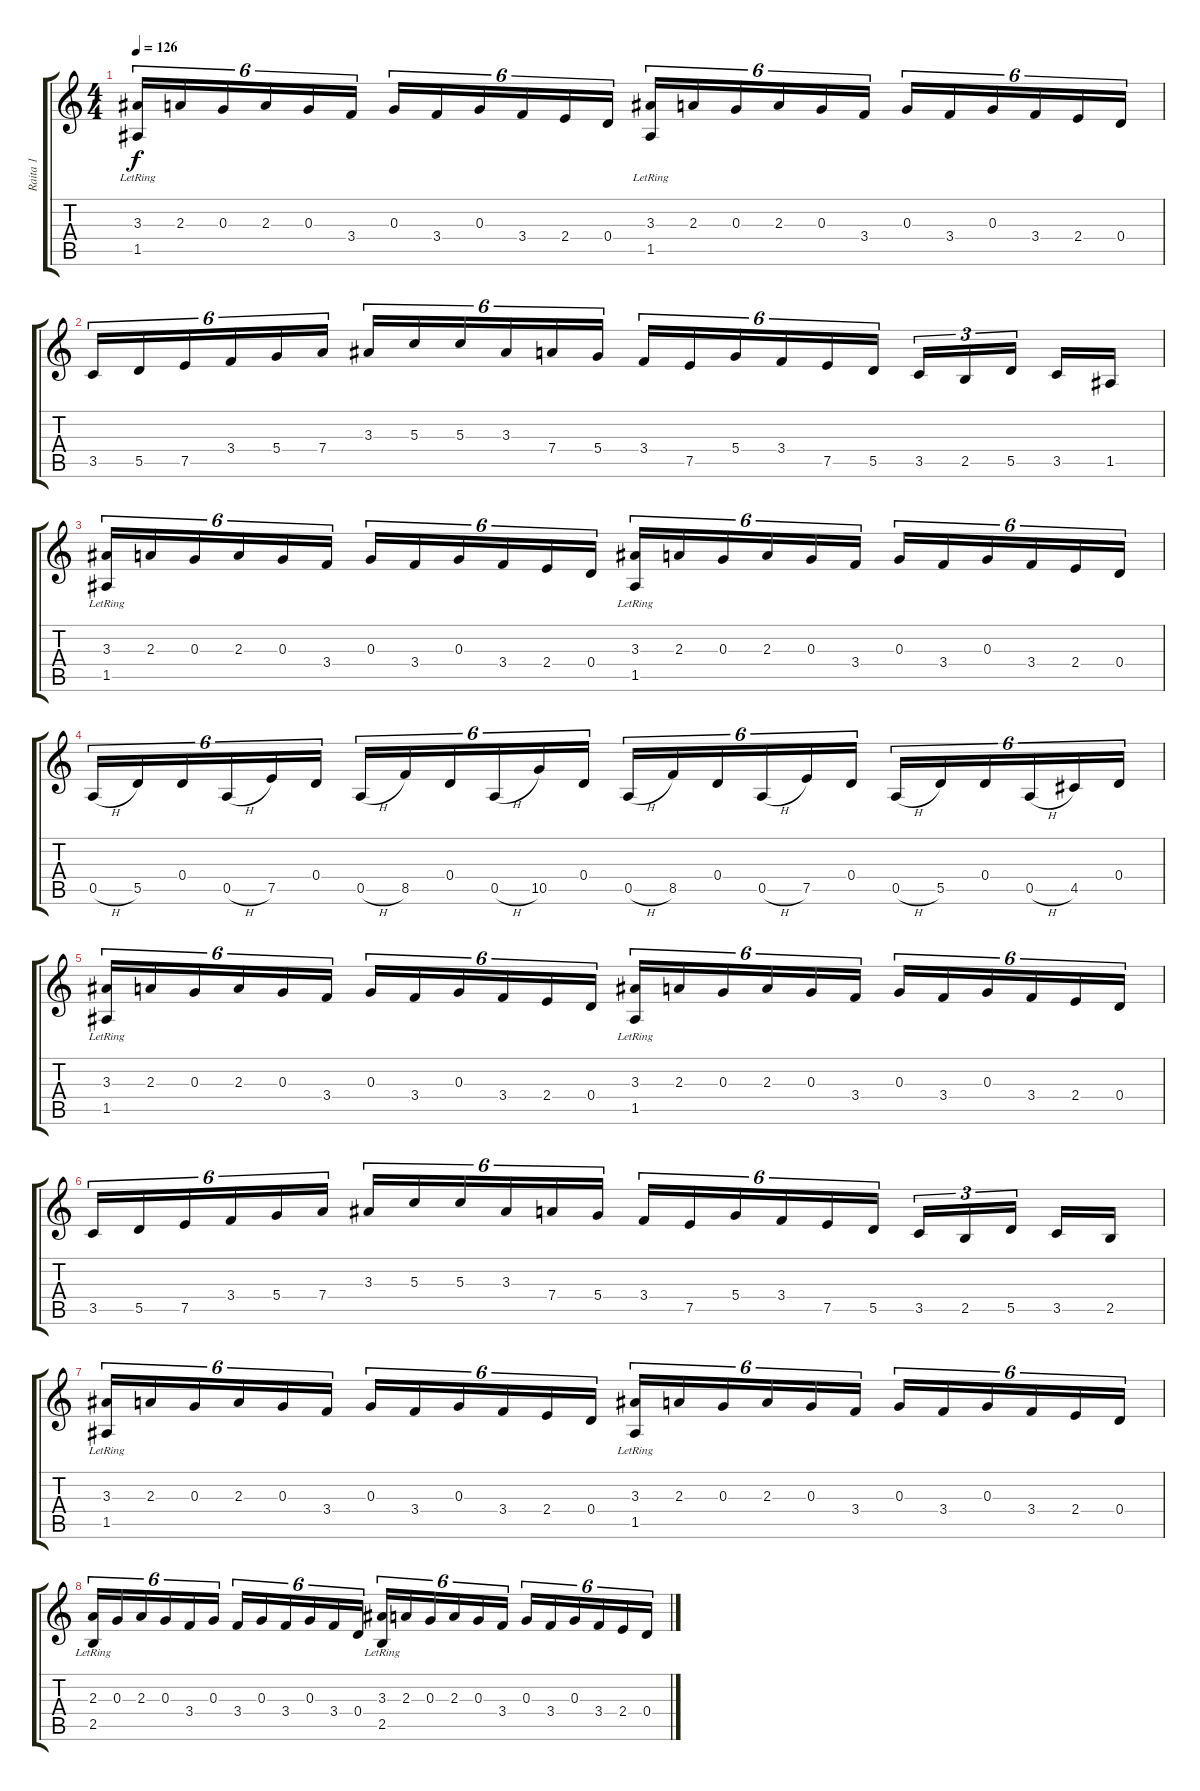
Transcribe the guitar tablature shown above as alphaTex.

\track ("Raita 1" "Raita 1") {instrument acousticguitarsteel}
\staff {score tabs}
\tuning (E4 B3 G3 D3 A2 D2) {hide}
\ts (4 4)
\tempo 126
\clef g2
\ks c
(3.3 1.5{lr}).16{tu (6 4) dy f} 2.3.16{tu (6 4)} 0.3.16{tu (6 4)} 2.3.16{tu (6 4)} 0.3.16{tu (6 4)} 3.4.16{tu (6 4)} 0.3.16{tu (6 4)} 3.4.16{tu (6 4)} 0.3.16{tu (6 4)} 3.4.16{tu (6 4)} 2.4.16{tu (6 4)} 0.4.16{tu (6 4)} (3.3 1.5{lr}).16{tu (6 4)} 2.3.16{tu (6 4)} 0.3.16{tu (6 4)} 2.3.16{tu (6 4)} 0.3.16{tu (6 4)} 3.4.16{tu (6 4)} 0.3.16{tu (6 4)} 3.4.16{tu (6 4)} 0.3.16{tu (6 4)} 3.4.16{tu (6 4)} 2.4.16{tu (6 4)} 0.4.16{tu (6 4)} |
3.5.16{tu (6 4)} 5.5.16{tu (6 4)} 7.5.16{tu (6 4)} 3.4.16{tu (6 4)} 5.4.16{tu (6 4)} 7.4.16{tu (6 4)} 3.3.16{tu (6 4)} 5.3.16{tu (6 4)} 5.3.16{tu (6 4)} 3.3.16{tu (6 4)} 7.4.16{tu (6 4)} 5.4.16{tu (6 4)} 3.4.16{tu (6 4)} 7.5.16{tu (6 4)} 5.4.16{tu (6 4)} 3.4.16{tu (6 4)} 7.5.16{tu (6 4)} 5.5.16{tu (6 4)} 3.5.16{tu (3 2)} 2.5.16{tu (3 2)} 5.5.16{tu (3 2)} 3.5.16 1.5.16 |
(3.3 1.5{lr}).16{tu (6 4)} 2.3.16{tu (6 4)} 0.3.16{tu (6 4)} 2.3.16{tu (6 4)} 0.3.16{tu (6 4)} 3.4.16{tu (6 4)} 0.3.16{tu (6 4)} 3.4.16{tu (6 4)} 0.3.16{tu (6 4)} 3.4.16{tu (6 4)} 2.4.16{tu (6 4)} 0.4.16{tu (6 4)} (3.3 1.5{lr}).16{tu (6 4)} 2.3.16{tu (6 4)} 0.3.16{tu (6 4)} 2.3.16{tu (6 4)} 0.3.16{tu (6 4)} 3.4.16{tu (6 4)} 0.3.16{tu (6 4)} 3.4.16{tu (6 4)} 0.3.16{tu (6 4)} 3.4.16{tu (6 4)} 2.4.16{tu (6 4)} 0.4.16{tu (6 4)} |
0.5{h}.16{tu (6 4)} 5.5.16{tu (6 4)} 0.4.16{tu (6 4)} 0.5{h}.16{tu (6 4)} 7.5.16{tu (6 4)} 0.4.16{tu (6 4)} 0.5{h}.16{tu (6 4)} 8.5.16{tu (6 4)} 0.4.16{tu (6 4)} 0.5{h}.16{tu (6 4)} 10.5.16{tu (6 4)} 0.4.16{tu (6 4)} 0.5{h}.16{tu (6 4)} 8.5.16{tu (6 4)} 0.4.16{tu (6 4)} 0.5{h}.16{tu (6 4)} 7.5.16{tu (6 4)} 0.4.16{tu (6 4)} 0.5{h}.16{tu (6 4)} 5.5.16{tu (6 4)} 0.4.16{tu (6 4)} 0.5{h}.16{tu (6 4)} 4.5.16{tu (6 4)} 0.4.16{tu (6 4)} |
(3.3 1.5{lr}).16{tu (6 4)} 2.3.16{tu (6 4)} 0.3.16{tu (6 4)} 2.3.16{tu (6 4)} 0.3.16{tu (6 4)} 3.4.16{tu (6 4)} 0.3.16{tu (6 4)} 3.4.16{tu (6 4)} 0.3.16{tu (6 4)} 3.4.16{tu (6 4)} 2.4.16{tu (6 4)} 0.4.16{tu (6 4)} (3.3 1.5{lr}).16{tu (6 4)} 2.3.16{tu (6 4)} 0.3.16{tu (6 4)} 2.3.16{tu (6 4)} 0.3.16{tu (6 4)} 3.4.16{tu (6 4)} 0.3.16{tu (6 4)} 3.4.16{tu (6 4)} 0.3.16{tu (6 4)} 3.4.16{tu (6 4)} 2.4.16{tu (6 4)} 0.4.16{tu (6 4)} |
3.5.16{tu (6 4)} 5.5.16{tu (6 4)} 7.5.16{tu (6 4)} 3.4.16{tu (6 4)} 5.4.16{tu (6 4)} 7.4.16{tu (6 4)} 3.3.16{tu (6 4)} 5.3.16{tu (6 4)} 5.3.16{tu (6 4)} 3.3.16{tu (6 4)} 7.4.16{tu (6 4)} 5.4.16{tu (6 4)} 3.4.16{tu (6 4)} 7.5.16{tu (6 4)} 5.4.16{tu (6 4)} 3.4.16{tu (6 4)} 7.5.16{tu (6 4)} 5.5.16{tu (6 4)} 3.5.16{tu (3 2)} 2.5.16{tu (3 2)} 5.5.16{tu (3 2)} 3.5.16 2.5.16 |
(3.3 1.5{lr}).16{tu (6 4)} 2.3.16{tu (6 4)} 0.3.16{tu (6 4)} 2.3.16{tu (6 4)} 0.3.16{tu (6 4)} 3.4.16{tu (6 4)} 0.3.16{tu (6 4)} 3.4.16{tu (6 4)} 0.3.16{tu (6 4)} 3.4.16{tu (6 4)} 2.4.16{tu (6 4)} 0.4.16{tu (6 4)} (3.3 1.5{lr}).16{tu (6 4)} 2.3.16{tu (6 4)} 0.3.16{tu (6 4)} 2.3.16{tu (6 4)} 0.3.16{tu (6 4)} 3.4.16{tu (6 4)} 0.3.16{tu (6 4)} 3.4.16{tu (6 4)} 0.3.16{tu (6 4)} 3.4.16{tu (6 4)} 2.4.16{tu (6 4)} 0.4.16{tu (6 4)} |
(2.3 2.5{lr}).16{tu (6 4)} 0.3.16{tu (6 4)} 2.3.16{tu (6 4)} 0.3.16{tu (6 4)} 3.4.16{tu (6 4)} 0.3.16{tu (6 4)} 3.4.16{tu (6 4)} 0.3.16{tu (6 4)} 3.4.16{tu (6 4)} 0.3.16{tu (6 4)} 3.4.16{tu (6 4)} 0.4.16{tu (6 4)} (3.3 2.5{lr}).16{tu (6 4)} 2.3.16{tu (6 4)} 0.3.16{tu (6 4)} 2.3.16{tu (6 4)} 0.3.16{tu (6 4)} 3.4.16{tu (6 4)} 0.3.16{tu (6 4)} 3.4.16{tu (6 4)} 0.3.16{tu (6 4)} 3.4.16{tu (6 4)} 2.4.16{tu (6 4)} 0.4.16{tu (6 4)}
